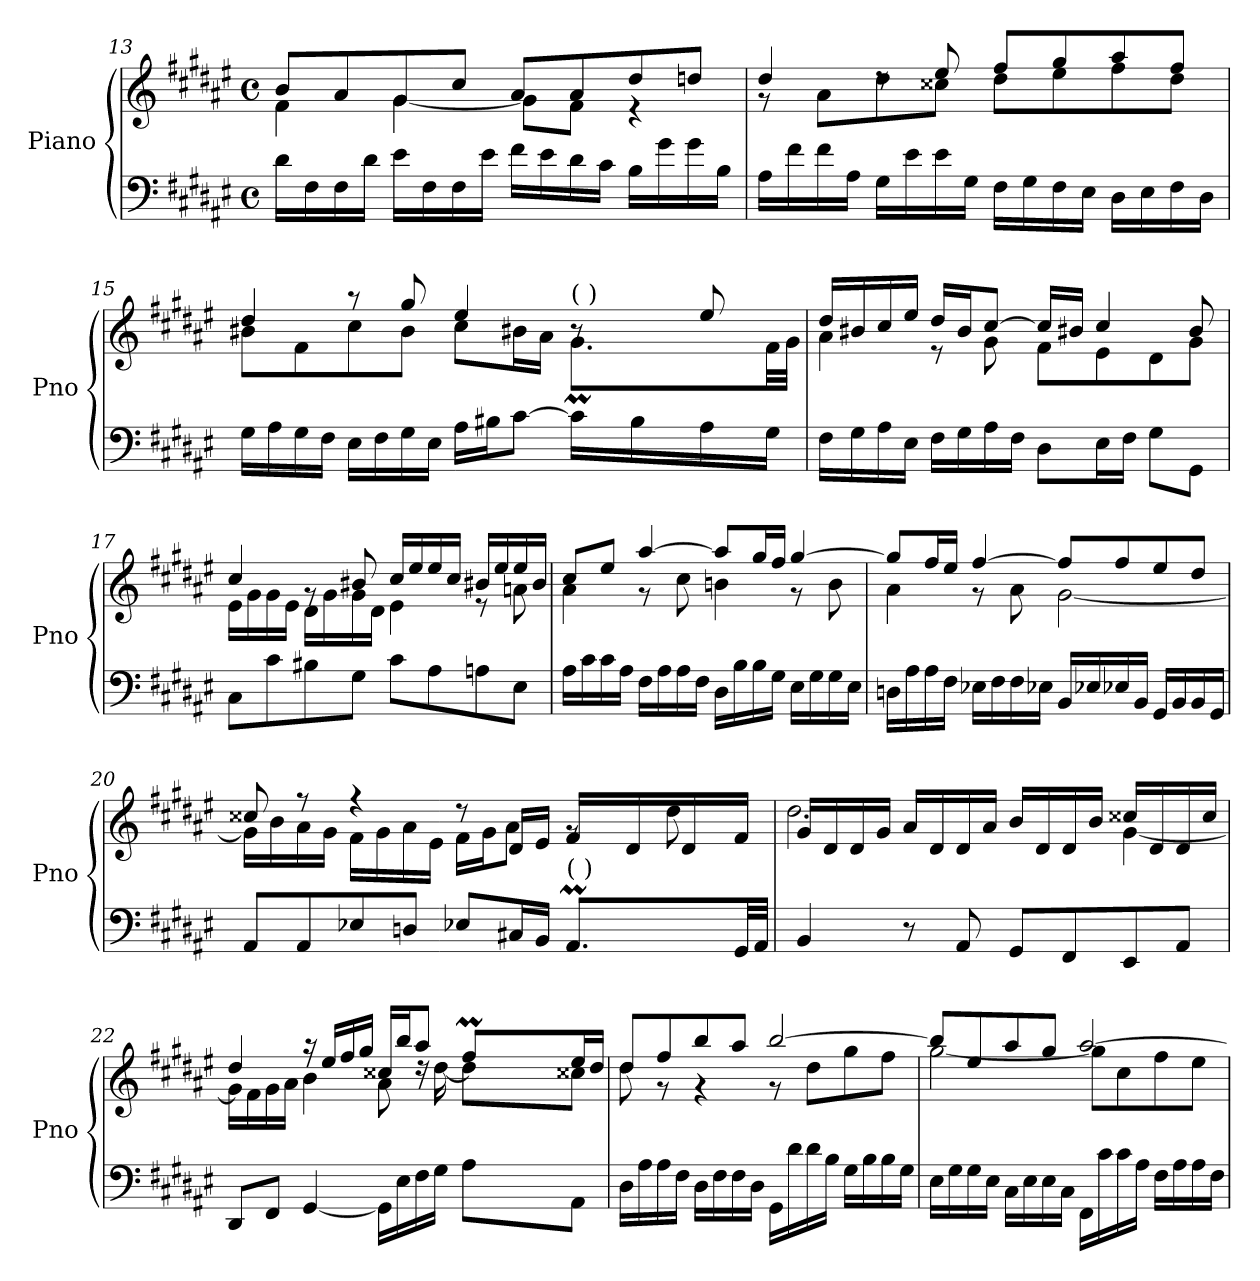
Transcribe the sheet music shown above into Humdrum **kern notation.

**kern	**kern
*part1	*part1
*staff2	*staff1
*I"Piano	*
*I'Pno	*
!!LO:LB:g=z
*clefF4	*clefG2
*k[f#c#g#d#a#e#]	*k[f#c#g#d#a#e#]
*M4/4	*M4/4
*met(c)	*met(c)
=13	=13
*	*^
16d#\LL	8b/L	4f#\
16F#\	.	.
16F#\	8a#/	.
16d#\JJ	.	.
16e#\LL	8g#/	[4g#\
16F#\	.	.
16F#\	8cc#/J	.
16e#\JJ	.	.
16f#\LL	8a#/L	8g#\L]
16e#\	.	.
16d#\	8a#/	8f#\J
16c#\JJ	.	.
16B\LL	8dd#/	4r
16g#\	.	.
16g#\	8ddni/J	.
16B\JJ	.	.
=14	=14	=14
16A#\LL	4dd#/	8r
16f#\	.	.
16f#\	.	8a#\L
16A#\JJ	.	.
16G#\LL	8rdd	8dd#\
16e#\	.	.
16e#\	8ee#/	8cc##X\J
16G#\JJ	.	.
16F#\LL	8ff#/L	8dd#\L
16G#\	.	.
16F#\	8gg#/	8ee#\
16E#\JJ	.	.
16D#\LL	8aa#/	8ff#\
16E#\	.	.
16F#\	8ff#/J	8dd#\J
16D#\JJ	.	.
!!LO:LB:g=z
=15	=15	=15
*^	*	*^
2.ryy	16G#\LL	4dd#/	8b#X\L	2.ryy
.	16A#\	.	.	.
.	16G#\	.	8f#\	.
.	16F#\JJ	.	.	.
.	16E#\LL	8r	8cc#\	.
.	16F#\	.	.	.
.	16G#\	8gg#/	8b#\J	.
.	16E#\JJ	.	.	.
.	16A#\LL	4ee#/	8cc#\L	.
.	16B#X\J	.	.	.
.	[8c#\J	.	16b#X\L	.
.	.	.	16a#\JJ	.
*	*	*	*	*Xtuplet
!	!	!LO:TX:a:t=(   )	!	!
8.ryy	16c#\LL]	8r	8.g#M\L	128%3a#yy
.	.	.	.	128%3g#yy
.	.	.	.	128%3a#yy
.	16B#\	.	.	.
.	.	.	.	128%3g#yy
.	.	.	.	128%3a#yy
.	.	.	.	128%3g#yy
.	16A#\	8ee#/	.	.
.	.	.	.	128%3a#yy
.	.	.	.	128%3g#yy
16ryy	16G#\JJ	.	32f#\LL	16ryy
.	.	.	32g#\JJJ	.
*v	*v	*	*	*
*	*	*v	*v
!!LO:LB:g=z
=16	=16	=16
16F#\LL	16dd#/LL	4a#\
16G#\	16b#X/	.
16A#\	16cc#/	.
16E#\JJ	16ee#/JJ	.
16F#\LL	16dd#/LL	8r
16G#\	16b#/J	.
16A#\	[8cc#/J	8g#\
16F#\JJ	.	.
8D#\L	16cc#/LL]	8f#\L
.	16b#X/JJ	.
16E#\L	4cc#/	8e#\
16F#\JJ	.	.
8G#\L	.	8d#\
8GG#\J	8b#/	8g#\J
=17	=17	=17
8C#\L	4cc#/	16e#\LL
.	.	16g#\
8c#\	.	16g#\
.	.	16e#\JJ
8B#X\	8rg	16d#\LL
.	.	16g#\
8G#\J	8b#X/	16g#\
.	.	16d#\JJ
8c#\L	16cc#/LL	4e#\
.	16ee#/	.
8A#\	16ee#/	.
.	16cc#/JJ	.
8Ani\	16b#X/LL	8r
.	16ee#/	.
8E#\J	16ee#/	8ani\
.	16b#/JJ	.
!!LO:PB:g=z	!!
=18	=18	=18
16A#\LL	8cc#/L	4a#\
16c#\	.	.
16c#\	8ee#/J	.
16A#\JJ	.	.
16F#\LL	[4aa#/	8r
16A#\	.	.
16A#\	.	8cc#\
16F#\JJ	.	.
16D#\LL	8aa#/L]	4bn\
16B\	.	.
16B\	16gg#/L	.
16G#\JJ	16ff#/JJ	.
16E#\LL	[4gg#/	8r
16G#\	.	.
16G#\	.	8b\
16E#\JJ	.	.
!!LO:LB:g=z	!!
=19	=19	=19
16Dni\LL	8gg#/L]	4a#\
16A#\	.	.
16A#\	16ff#/L	.
16F#\JJ	16ee#/JJ	.
16E-Xi\LL	[4ff#/	8r
16F#\	.	.
16F#\	.	8a#\
16E-Xi\JJ	.	.
16BB/LL	8ff#/L]	[2g#\
16E-Xi/	.	.
16E-Xi/	8ff#/	.
16BB/JJ	.	.
16GG#/LL	8ee#/	.
16BB/	.	.
16BB/	8dd#/J	.
16GG#/JJ	.	.
=20	=20	=20
*^	*	*^
8AA#/L	2.ryy	8cc##X/	16g#\LL]	2.ryy
.	.	.	16b\	.
8AA#/	.	8r	16a#\	.
.	.	.	16g#\JJ	.
8E-Xi/	.	4r	16f#\LL	.
.	.	.	16g#\	.
8Dni/J	.	.	16a#\	.
.	.	.	16e#\JJ	.
8E-Xi/L	.	8r	16f#\LL	.
.	.	.	16g#\J	.
16C#X/L	.	16d#/LL	8a#\J	.
16BB/JJ	.	16e#/JJ	.	.
*	*Xtuplet	*	*	*
!LO:TX:a:t=(   )	!	!	!	!
8.AA#m/L	128%3BByy	16f#/LL	8rg	8.ryy
.	128%3AA#yy	.	.	.
.	128%3BByy	.	.	.
.	.	16d#/	.	.
.	128%3AA#yy	.	.	.
.	128%3BByy	.	.	.
.	128%3AA#yy	.	.	.
.	.	16d#/	8dd#\	.
.	128%3BByy	.	.	.
.	128%3AA#yy	.	.	.
32GG#/LL	16ryy	16f#/JJ	.	16ryy
32AA#/JJJ	.	.	.	.
*v	*v	*	*	*
*	*	*v	*v
!!LO:LB:g=z
=21	=21	=21
4BB/	16g#/LL	2.dd#\
.	16d#/	.
.	16d#/	.
.	16g#/JJ	.
8r	16a#/LL	.
.	16d#/	.
8AA#/	16d#/	.
.	16a#/JJ	.
8GG#/L	16b/LL	.
.	16d#/	.
8FF#/	16d#/	.
.	16b/JJ	.
8EE#/	16cc##X/LL	[4g#\
.	16d#/	.
8AA#/J	16d#/	.
.	16cc##/JJ	.
!!LO:LB:g=z
=22	=22	=22
*^	*	*^
2.ryy	8DD#/L	4dd#/	16g#\LL]	2.ryy
.	.	.	16f#\	.
.	8FF#/J	.	16g#\	.
.	.	.	16a#\JJ	.
.	[4GG#/	16r	4b\	.
.	.	16ee#/LL	.	.
.	.	16ff#/	.	.
.	.	16gg#/JJ	.	.
.	16GG#\LL]	16cc##X/LL	8a#\	.
.	16E#\	16bb/J	.	.
.	16F#\	8aa#/J	16rdd	.
.	16G#\JJ	.	[16dd#\	.
8ryy	8A#\L	8ff#M/L	8dd#\L]	48gg#yy
.	.	.	.	48ff#yy
.	.	.	.	48gg#yy
.	.	.	.	48ff#yy
.	.	.	.	48gg#yy
.	.	.	.	48ff#yy
8ryy	8AA#\J	16ee#/L	8cc##X\J	8ryy
.	.	16dd#/JJ	.	.
*v	*v	*	*	*
*	*	*v	*v
=23	=23	=23
16D#\LL	8dd#/L	8dd#\
16A#\	.	.
16A#\	8ff#/	8r
16F#\JJ	.	.
16D#\LL	8bb/	4r
16F#\	.	.
16F#\	8aa#/J	.
16D#\JJ	.	.
16GG#/LL	[2bb/	8r
16d#\	.	.
16d#\	.	8dd#\L
16B\JJ	.	.
16G#\LL	.	8gg#\
16B\	.	.
16B\	.	8ff#\J
16G#\JJ	.	.
!!LO:LB:g=z	!!
=24	=24	=24
16E#\LL	8bb/L]	[2gg#\
16G#\	.	.
16G#\	8ee#/	.
16E#\JJ	.	.
16C#\LL	8aa#/	.
16E#\	.	.
16E#\	8gg#/J	.
16C#\JJ	.	.
16FF#/LL	[2aa#/	8gg#\L]
16c#\	.	.
16c#\	.	8cc#\
16A#\JJ	.	.
16F#\LL	.	8ff#\
16A#\	.	.
16A#\	.	8ee#\J
16F#\JJ	.	.
*	*v	*v
=	=
*-	*-
